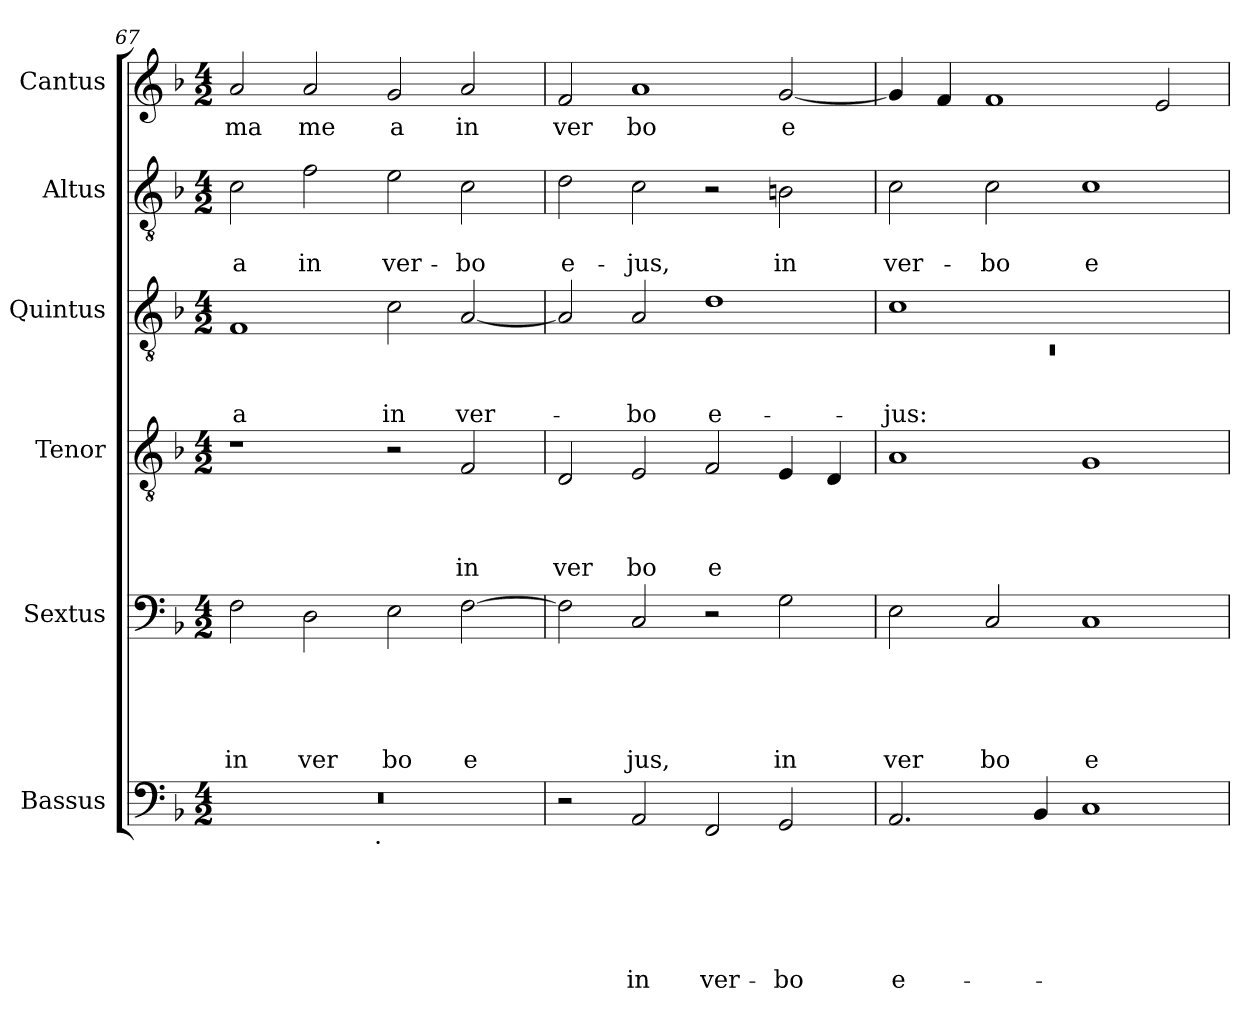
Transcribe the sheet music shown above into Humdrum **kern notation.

**kern	**text	**text	**text	**text	**text	**text	**kern	**text	**text	**text	**text	**text	**kern	**text	**text	**text	**text	**kern	**text	**text	**text	**kern	**text	**text	**kern	**text
*part6	*part6	*part6	*part6	*part6	*part6	*part6	*part5	*part5	*part5	*part5	*part5	*part5	*part4	*part4	*part4	*part4	*part4	*part3	*part3	*part3	*part3	*part2	*part2	*part2	*part1	*part1
*staff6	*staff6	*staff6	*staff6	*staff6	*staff6	*staff6	*staff5	*staff5	*staff5	*staff5	*staff5	*staff5	*staff4	*staff4	*staff4	*staff4	*staff4	*staff3	*staff3	*staff3	*staff3	*staff2	*staff2	*staff2	*staff1	*staff1
*I"Bassus	*	*	*	*	*	*	*I"Sextus	*	*	*	*	*	*I"Tenor	*	*	*	*	*I"Quintus	*	*	*	*I"Altus	*	*	*I"Cantus	*
*I'Bassus	*	*	*	*	*	*	*I'Sextus	*	*	*	*	*	*I'Tenor	*	*	*	*	*I'Quintus	*	*	*	*I'Altus	*	*	*I'Cantus	*
*clefF4	*	*	*	*	*	*	*clefF4	*	*	*	*	*	*clefGv2	*	*	*	*	*clefGv2	*	*	*	*clefGv2	*	*	*clefG2	*
*k[b-]	*	*	*	*	*	*	*k[b-]	*	*	*	*	*	*k[b-]	*	*	*	*	*k[b-]	*	*	*	*k[b-]	*	*	*k[b-]	*
*F:	*	*	*	*	*	*	*F:	*	*	*	*	*	*F:	*	*	*	*	*F:	*	*	*	*F:	*	*	*F:	*
*M4/2	*	*	*	*	*	*	*M4/2	*	*	*	*	*	*M4/2	*	*	*	*	*M4/2	*	*	*	*M4/2	*	*	*M4/2	*
=67	=67	=67	=67	=67	=67	=67	=67	=67	=67	=67	=67	=67	=67	=67	=67	=67	=67	=67	=67	=67	=67	=67	=67	=67	=67	=67
!	!	!	!	!	!	!	!	!	!	!	!	!LO:LY:b	!	!	!	!	!	!	!	!	!LO:LY:b	!	!	!LO:LY:b	!	!LO:LY:b
*^	*	*	*	*	*	*	*	*	*	*	*	*	*	*	*	*	*	*	*	*	*	*	*	*	*	*
0r	2ryy	.	.	.	.	.	.	2F\	.	.	.	.	in	1r	.	.	.	.	1F	.	.	-a	2c\	.	-a	2a/	ma
!	!	!	!	!	!	!	!	!	!	!	!	!	!LO:LY:b	!	!	!	!	!	!	!	!	!	!	!	!LO:LY:b	!	!LO:LY:b
.	4...ryy	.	.	.	.	.	.	2D\	.	.	.	.	ver	.	.	.	.	.	.	.	.	.	2f\	.	in	2a/	me
!	!LO:TX:b:t=.	!	!	!	!	!	!	!	!	!	!	!	!	!	!	!	!	!	!	!	!	!	!	!	!	!	!
.	1ryy	.	.	.	.	.	.	.	.	.	.	.	.	.	.	.	.	.	.	.	.	.	.	.	.	.	.
!	!	!	!	!	!	!	!	!	!	!	!	!	!LO:LY:b	!	!	!	!	!	!	!	!	!LO:LY:b	!	!	!LO:LY:b	!	!LO:LY:b
.	.	.	.	.	.	.	.	2E\	.	.	.	.	bo	2r	.	.	.	.	2c\	.	.	in	2e\	.	ver-	2g/	a
!	!	!	!	!	!	!	!	!	!	!	!	!	!LO:LY:b	!	!	!	!	!LO:LY:b	!	!	!	!LO:LY:b	!	!	!LO:LY:b	!	!LO:LY:b
.	.	.	.	.	.	.	.	[>2F\	.	.	.	.	e	2F/	.	.	.	in	[<2A/	.	.	ver-	2c\	.	-bo	2a/	in
.	32ryy	.	.	.	.	.	.	.	.	.	.	.	.	.	.	.	.	.	.	.	.	.	.	.	.	.	.
=68	=68	=68	=68	=68	=68	=68	=68	=68	=68	=68	=68	=68	=68	=68	=68	=68	=68	=68	=68	=68	=68	=68	=68	=68	=68	=68	=68
!	!	!	!	!	!	!	!	!	!	!	!	!	!	!	!	!	!	!LO:LY:b	!	!	!	!	!	!	!LO:LY:b	!	!LO:LY:b
*v	*v	*	*	*	*	*	*	*	*	*	*	*	*	*	*	*	*	*	*	*	*	*	*	*	*	*	*
2r	.	.	.	.	.	.	2F\]	.	.	.	.	.	2D/	.	.	.	ver	2A/]	.	.	.	2d\	.	e-	2f/	ver
!	!	!	!	!	!	!LO:LY:b	!	!	!	!	!	!LO:LY:b	!	!	!	!	!LO:LY:b	!	!	!	!LO:LY:b	!	!	!LO:LY:b	!	!LO:LY:b
2AA/	.	.	.	.	.	in	2C/	.	.	.	.	jus,	2E/	.	.	.	bo	2A/	.	.	-bo	2c\	.	-jus,	1a	bo
!	!	!	!	!	!	!LO:LY:b	!	!	!	!	!	!	!	!	!	!	!LO:LY:b	!	!	!	!LO:LY:b	!	!	!	!	!
2FF/	.	.	.	.	.	ver-	2r	.	.	.	.	.	2F/	.	.	.	e	1d	.	.	e-	2r	.	.	.	.
!	!	!	!	!	!	!LO:LY:b	!	!	!	!	!	!LO:LY:b	!	!	!	!	!	!	!	!	!	!	!	!LO:LY:b	!	!LO:LY:b
2GG/	.	.	.	.	.	-bo	2G\	.	.	.	.	in	4E/	.	.	.	.	.	.	.	.	2Bn\	.	in	[<2g/	e
.	.	.	.	.	.	.	.	.	.	.	.	.	4D/	.	.	.	.	.	.	.	.	.	.	.	.	.
=69	=69	=69	=69	=69	=69	=69	=69	=69	=69	=69	=69	=69	=69	=69	=69	=69	=69	=69	=69	=69	=69	=69	=69	=69	=69	=69
*	*	*	*	*	*	*	*	*	*	*	*	*	*	*	*	*	*	*^	*	*	*	*	*	*	*	*
!	!	!	!	!	!	!LO:LY:b	!	!	!	!	!	!LO:LY:b	!	!	!	!	!	!	!LO:N:vis=1	!	!	!LO:LY:b	!	!	!LO:LY:b	!	!
2.AA/	.	.	.	.	.	e-	2E\	.	.	.	.	ver	1A	.	.	.	.	1c	0rC	.	.	-jus:	2c\	.	ver-	4g/]	.
.	.	.	.	.	.	.	.	.	.	.	.	.	.	.	.	.	.	.	.	.	.	.	.	.	.	4f/	.
!	!	!	!	!	!	!	!	!	!	!	!	!LO:LY:b	!	!	!	!	!	!	!	!	!	!	!	!	!LO:LY:b	!	!
.	.	.	.	.	.	.	2C/	.	.	.	.	bo	.	.	.	.	.	.	.	.	.	.	2c\	.	-bo	1f	.
4BB-/	.	.	.	.	.	.	.	.	.	.	.	.	.	.	.	.	.	.	.	.	.	.	.	.	.	.	.
!	!	!	!	!	!	!	!	!	!	!	!	!LO:LY:b	!	!	!	!	!	!	!	!	!	!	!	!	!LO:LY:b	!	!
1C	.	.	.	.	.	.	1C	.	.	.	.	e	1G	.	.	.	.	1ryy	.	.	.	.	1c	.	e-	.	.
.	.	.	.	.	.	.	.	.	.	.	.	.	.	.	.	.	.	.	.	.	.	.	.	.	.	2e/	.
*	*	*	*	*	*	*	*	*	*	*	*	*	*	*	*	*	*	*v	*v	*	*	*	*	*	*	*	*
=	=	=	=	=	=	=	=	=	=	=	=	=	=	=	=	=	=	=	=	=	=	=	=	=	=	=
*-	*-	*-	*-	*-	*-	*-	*-	*-	*-	*-	*-	*-	*-	*-	*-	*-	*-	*-	*-	*-	*-	*-	*-	*-	*-	*-
